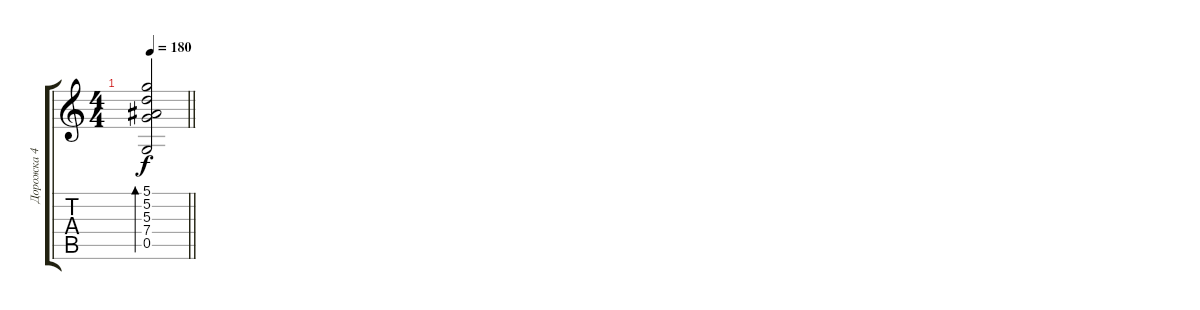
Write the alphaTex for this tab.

\track ("Дорожка 4" "Дорожка 4") {instrument acousticguitarsteel}
\staff {score tabs}
\tuning (D4 A3 F3 C3 G2 D2) {hide}
\ts (4 4)
\tempo 180
\clef g2
\barLineRight lightlight
\ks c
(5.1 5.2 5.3 7.4 0.5).2{bd 120 dy f}
